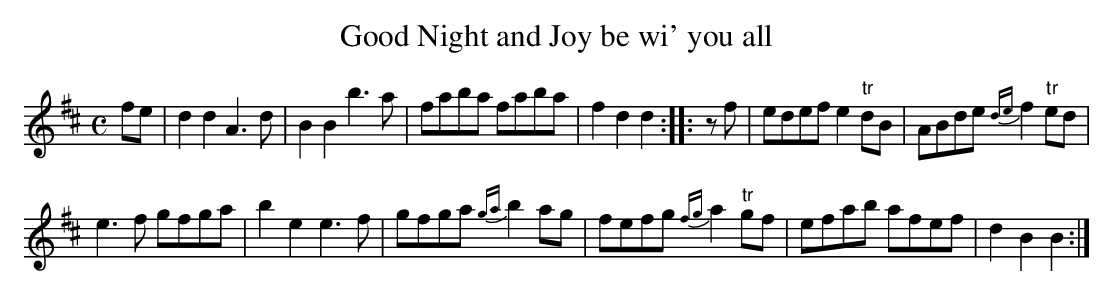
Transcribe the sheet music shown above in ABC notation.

X:1
T:Good Night and Joy be wi' you all
M:C
K:D
fe|\
d2d2 A3d| B2B2 b3a| faba faba| f2d2 d2::\
zf|\
edef e2"tr"dB| ABde {de}f2"tr"ed|
e3f gfga| b2e2 e3f|\
gfga {ga}b2ag| fefg {fg}a2 "tr"gf|\
efab afef| d2B2 B2:|
